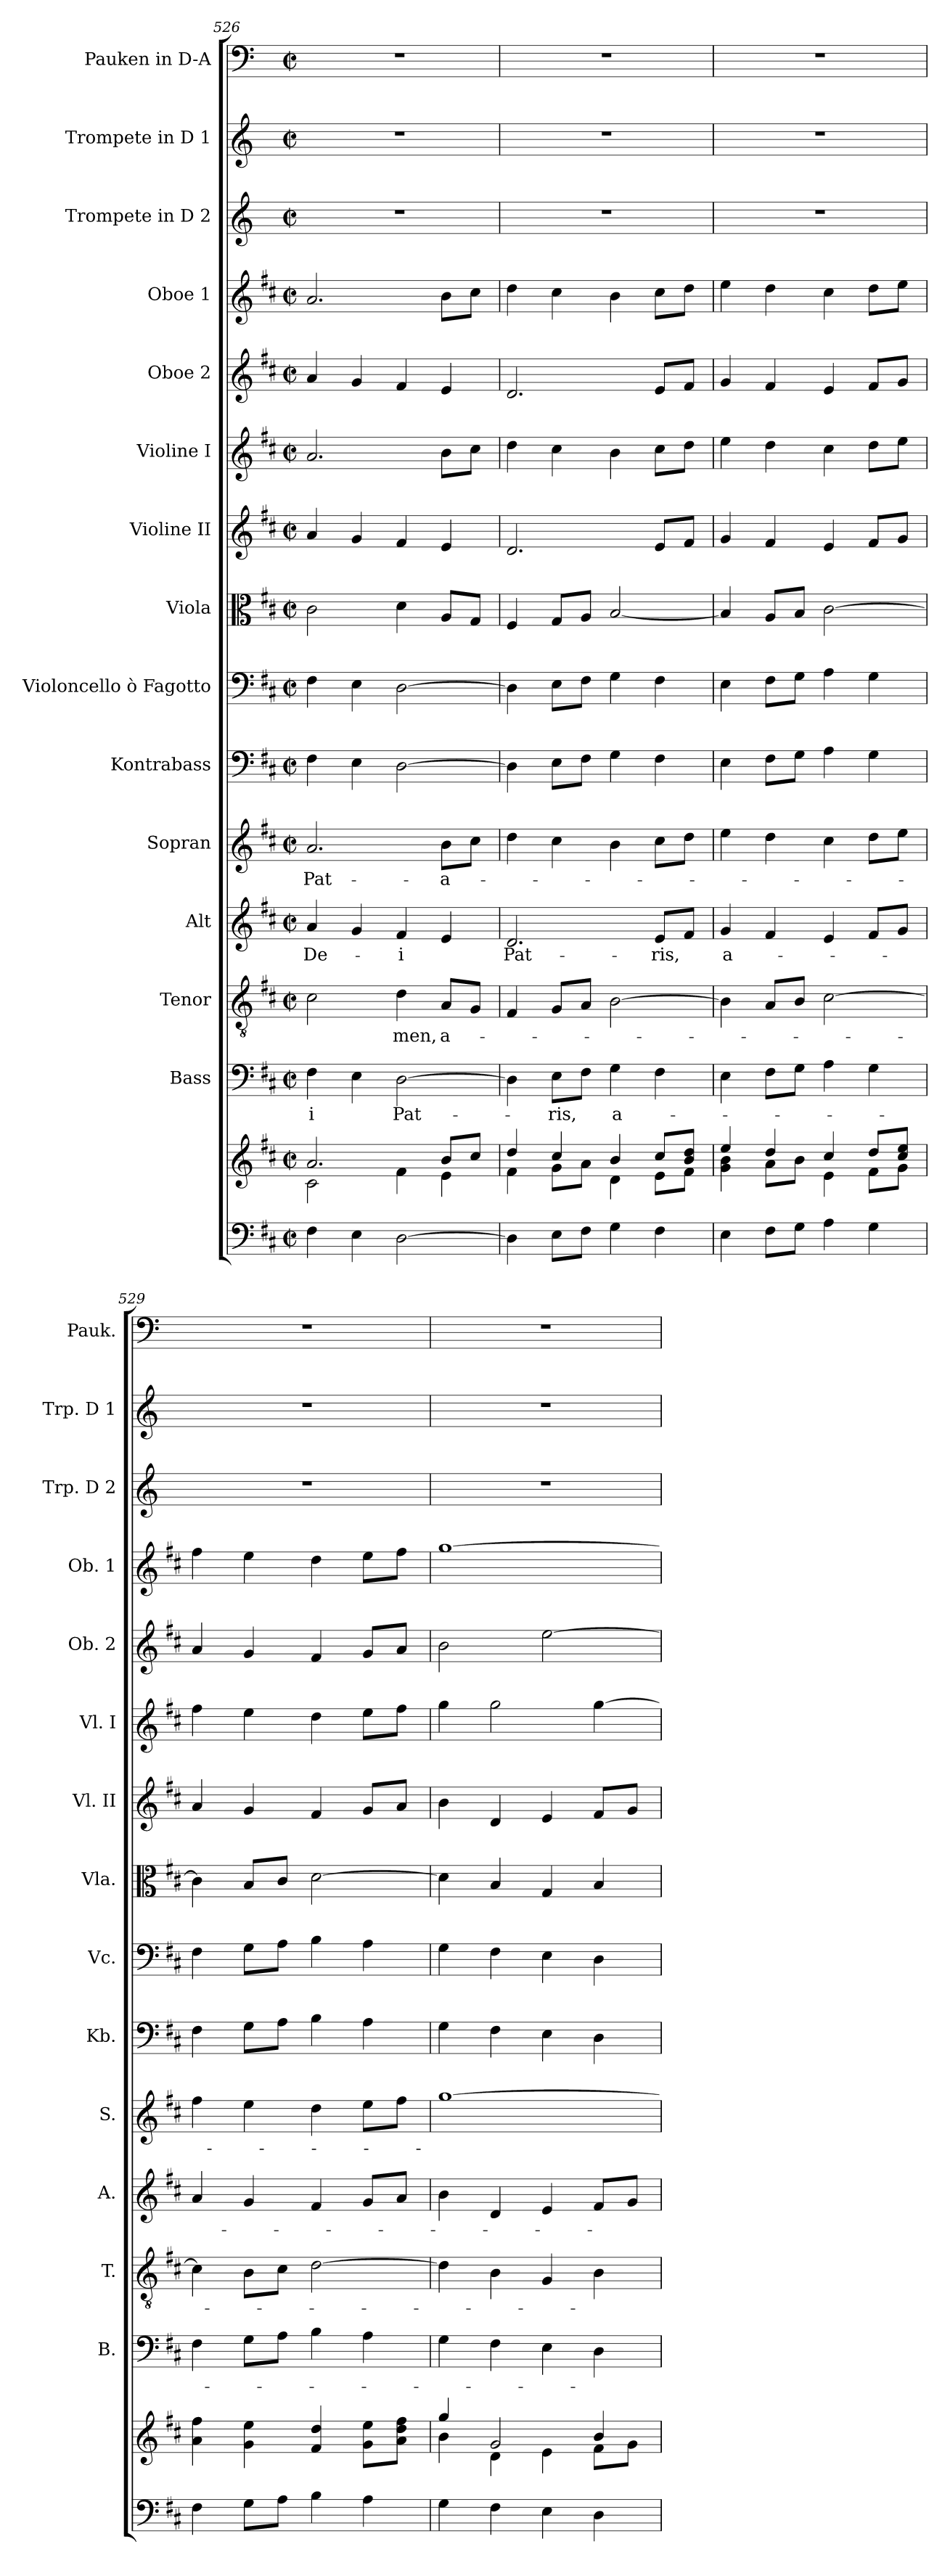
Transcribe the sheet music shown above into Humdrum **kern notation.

**kern	**kern	**kern	**text	**kern	**text	**kern	**text	**kern	**text	**kern	**kern	**kern	**kern	**kern	**kern	**kern	**kern	**kern	**kern
*part15	*part15	*part14	*part14	*part13	*part13	*part12	*part12	*part11	*part11	*part10	*part9	*part8	*part7	*part6	*part5	*part4	*part3	*part2	*part1
*staff16	*staff15	*staff14	*staff14	*staff13	*staff13	*staff12	*staff12	*staff11	*staff11	*staff10	*staff9	*staff8	*staff7	*staff6	*staff5	*staff4	*staff3	*staff2	*staff1
*	*	*I"Bass	*	*I"Tenor	*	*I"Alt	*	*I"Sopran	*	*I"Kontrabass	*I"Violoncello ò Fagotto	*I"Viola	*I"Violine II	*I"Violine I	*I"Oboe 2	*I"Oboe 1	*I"Trompete in D 2	*I"Trompete in D 1	*I"Pauken in D-A
*	*	*I'B.	*	*I'T.	*	*I'A.	*	*I'S.	*	*I'Kb.	*I'Vc.	*I'Vla.	*I'Vl. II	*I'Vl. I	*I'Ob. 2	*I'Ob. 1	*I'Trp. D 2	*I'Trp. D 1	*I'Pauk.
*clefF4	*clefG2	*clefF4	*	*clefGv2	*	*clefG2	*	*clefG2	*	*clefF4	*clefF4	*clefC3	*clefG2	*clefG2	*clefG2	*clefG2	*clefG2	*clefG2	*clefF4
*	*	*	*	*	*	*	*	*	*	*ITrd7c12	*	*	*	*	*	*	*ITrd-1c-2	*ITrd-1c-2	*ITrd-1c-2
*k[f#c#]	*k[f#c#]	*k[f#c#]	*	*k[f#c#]	*	*k[f#c#]	*	*k[f#c#]	*	*k[f#c#]	*k[f#c#]	*k[f#c#]	*k[f#c#]	*k[f#c#]	*k[f#c#]	*k[f#c#]	*k[f#c#]	*k[f#c#]	*k[f#c#]
*D:	*D:	*D:	*	*D:	*	*D:	*	*D:	*	*D:	*D:	*D:	*D:	*D:	*D:	*D:	*D:	*D:	*D:
*M2/2	*M2/2	*M2/2	*	*M2/2	*	*M2/2	*	*M2/2	*	*M2/2	*M2/2	*M2/2	*M2/2	*M2/2	*M2/2	*M2/2	*M2/2	*M2/2	*M2/2
*met(c|)	*met(c|)	*met(c|)	*	*met(c|)	*	*met(c|)	*	*met(c|)	*	*met(c|)	*met(c|)	*met(c|)	*met(c|)	*met(c|)	*met(c|)	*met(c|)	*met(c|)	*met(c|)	*met(c|)
=526	=526	=526	=526	=526	=526	=526	=526	=526	=526	=526	=526	=526	=526	=526	=526	=526	=526	=526	=526
*	*^	*	*	*	*	*	*	*	*	*	*	*	*	*	*	*	*	*	*
!	!	!	!	!LO:LY:b	!	!	!	!LO:LY:b	!	!LO:LY:b	!	!	!	!	!	!	!	!	!	!
4F#\	2.a/	2c#\	4F#\	-i	2c#\	.	4a/	De-	2.a/	Pat-	4FF#\	4F#\	2c#\	4a/	2.a/	4a/	2.a/	1r	1r	1r
4E\	.	.	4E\	.	.	.	4g/	.	.	.	4EE\	4E\	.	4g/	.	4g/	.	.	.	.
!	!	!	!	!LO:LY:b	!	!LO:LY:b	!	!LO:LY:b	!	!	!	!	!	!	!	!	!	!	!	!
[2D\	.	4f#\	[2D\	Pat-	4d\	-men,	4f#/	-i	.	.	[2DD\	[2D\	4d\	4f#/	.	4f#/	.	.	.	.
!	!	!	!	!	!	!LO:LY:b	!	!	!	!LO:LY:b	!	!	!	!	!	!	!	!	!	!
.	8b/L	4e\	.	.	8A/L	a-	4e/	.	8b\L	-a-	.	.	8A/L	4e/	8b\L	4e/	8b\L	.	.	.
.	8cc#/J	.	.	.	8G/J	.	.	.	8cc#\J	.	.	.	8G/J	.	8cc#\J	.	8cc#\J	.	.	.
!!LO:PB:g=z
=527	=527	=527	=527	=527	=527	=527	=527	=527	=527	=527	=527	=527	=527	=527	=527	=527	=527	=527	=527	=527
!	!	!	!	!	!	!	!	!LO:LY:b	!	!	!	!	!	!	!	!	!	!	!	!
4D\]	4dd/	4f#\	4D\]	.	4F#/	.	2.d/	Pat-	4dd\	.	4DD\]	4D\]	4F#/	2.d/	4dd\	2.d/	4dd\	1r	1r	1r
!	!	!	!	!LO:LY:b	!	!	!	!	!	!	!	!	!	!	!	!	!	!	!	!
8E\L	4cc#/	8g\L	8E\L	-ris,	8G/L	.	.	.	4cc#\	.	8EE\L	8E\L	8G/L	.	4cc#\	.	4cc#\	.	.	.
8F#\J	.	8a\J	8F#\J	.	8A/J	.	.	.	.	.	8FF#\J	8F#\J	8A/J	.	.	.	.	.	.	.
!	!	!	!	!LO:LY:b	!	!	!	!	!	!	!	!	!	!	!	!	!	!	!	!
4G\	4b/	4d\	4G\	a-	[2B\	.	.	.	4b\	.	4GG\	4G\	[2B/	.	4b\	.	4b\	.	.	.
!	!	!	!	!	!	!	!	!LO:LY:b	!	!	!	!	!	!	!	!	!	!	!	!
4F#\	8cc#/L	8e\L	4F#\	.	.	.	8e/L	-ris,	8cc#\L	.	4FF#\	4F#\	.	8e/L	8cc#\L	8e/L	8cc#\L	.	.	.
.	8b/ 8dd/J	8f#\J	.	.	.	.	8f#/J	.	8dd\J	.	.	.	.	8f#/J	8dd\J	8f#/J	8dd\J	.	.	.
=528	=528	=528	=528	=528	=528	=528	=528	=528	=528	=528	=528	=528	=528	=528	=528	=528	=528	=528	=528	=528
!	!	!	!	!	!	!	!	!LO:LY:b	!	!	!	!	!	!	!	!	!	!	!	!
4E\	4ee/	4g\ 4b\	4E\	.	4B\]	.	4g/	a-	4ee\	.	4EE\	4E\	4B/]	4g/	4ee\	4g/	4ee\	1r	1r	1r
8F#\L	4dd/	8a\L	8F#\L	.	8A/L	.	4f#/	.	4dd\	.	8FF#\L	8F#\L	8A/L	4f#/	4dd\	4f#/	4dd\	.	.	.
8G\J	.	8b\J	8G\J	.	8B/J	.	.	.	.	.	8GG\J	8G\J	8B/J	.	.	.	.	.	.	.
4A\	4cc#/	4e\	4A\	.	[2c#\	.	4e/	.	4cc#\	.	4AA\	4A\	[2c#\	4e/	4cc#\	4e/	4cc#\	.	.	.
4G\	8dd/L	8f#\L	4G\	.	.	.	8f#/L	.	8dd\L	.	4GG\	4G\	.	8f#/L	8dd\L	8f#/L	8dd\L	.	.	.
.	8cc#/ 8ee/J	8g\J	.	.	.	.	8g/J	.	8ee\J	.	.	.	.	8g/J	8ee\J	8g/J	8ee\J	.	.	.
*	*v	*v	*	*	*	*	*	*	*	*	*	*	*	*	*	*	*	*	*	*
=529	=529	=529	=529	=529	=529	=529	=529	=529	=529	=529	=529	=529	=529	=529	=529	=529	=529	=529	=529
4F#\	4a\ 4ff#\	4F#\	.	4c#\]	.	4a/	.	4ff#\	.	4FF#\	4F#\	4c#\]	4a/	4ff#\	4a/	4ff#\	1r	1r	1r
8G\L	4g\ 4ee\	8G\L	.	8B\L	.	4g/	.	4ee\	.	8GG\L	8G\L	8B/L	4g/	4ee\	4g/	4ee\	.	.	.
8A\J	.	8A\J	.	8c#\J	.	.	.	.	.	8AA\J	8A\J	8c#/J	.	.	.	.	.	.	.
4B\	4f#/ 4dd/	4B\	.	[2d\	.	4f#/	.	4dd\	.	4BB\	4B\	[2d\	4f#/	4dd\	4f#/	4dd\	.	.	.
4A\	8g\ 8ee\L	4A\	.	.	.	8g/L	.	8ee\L	.	4AA\	4A\	.	8g/L	8ee\L	8g/L	8ee\L	.	.	.
.	8a\ 8dd\ 8ff#\J	.	.	.	.	8a/J	.	8ff#\J	.	.	.	.	8a/J	8ff#\J	8a/J	8ff#\J	.	.	.
=530	=530	=530	=530	=530	=530	=530	=530	=530	=530	=530	=530	=530	=530	=530	=530	=530	=530	=530	=530
*	*^	*	*	*	*	*	*	*	*	*	*	*	*	*	*	*	*	*	*
4G\	4gg/	4b\	4G\	.	4d\]	.	4b\	.	[1gg	.	4GG\	4G\	4d\]	4b\	4gg\	2b\	[1gg	1r	1r	1r
4F#\	2g/	4d\	4F#\	.	4B\	.	4d/	.	.	.	4FF#\	4F#\	4B/	4d/	2gg\	.	.	.	.	.
4E\	.	4e\	4E\	.	4G/	.	4e/	.	.	.	4EE\	4E\	4G/	4e/	.	[2ee\	.	.	.	.
4D\	4b/	8f#\L	4D\	.	4B\	.	8f#/L	.	.	.	4DD\	4D\	4B/	8f#/L	[4gg\	.	.	.	.	.
.	.	8g\J	.	.	.	.	8g/J	.	.	.	.	.	.	8g/J	.	.	.	.	.	.
*	*v	*v	*	*	*	*	*	*	*	*	*	*	*	*	*	*	*	*	*	*
=	=	=	=	=	=	=	=	=	=	=	=	=	=	=	=	=	=	=	=
*-	*-	*-	*-	*-	*-	*-	*-	*-	*-	*-	*-	*-	*-	*-	*-	*-	*-	*-	*-
